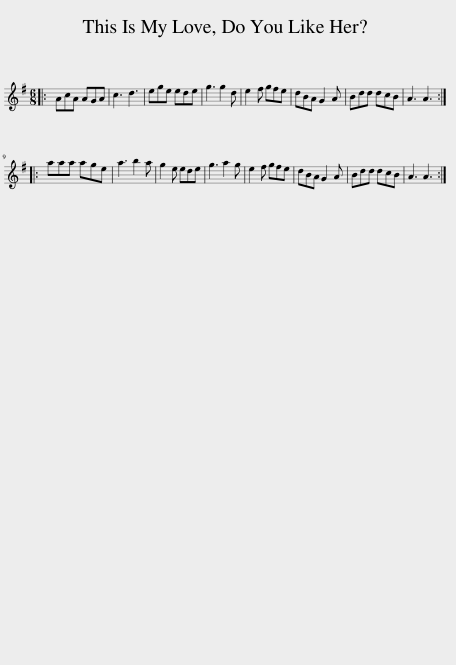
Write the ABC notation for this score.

X:1
L:1/8
M:6/8
I:linebreak $
K:G
V:1 treble
V:1
|: AcA AGA | c3 d3 | ege ede | g3 g2 d | e2 f gfe | %5
 dBA G2 A | Bdd dcB | A3 A3 ::$ aaa age | a3 b2 a | %10
 g2 e ede | g3 a2 g | e2 f gfe | dBA G2 A | Bdd dcB | %15
 A3 A3 :| %16
